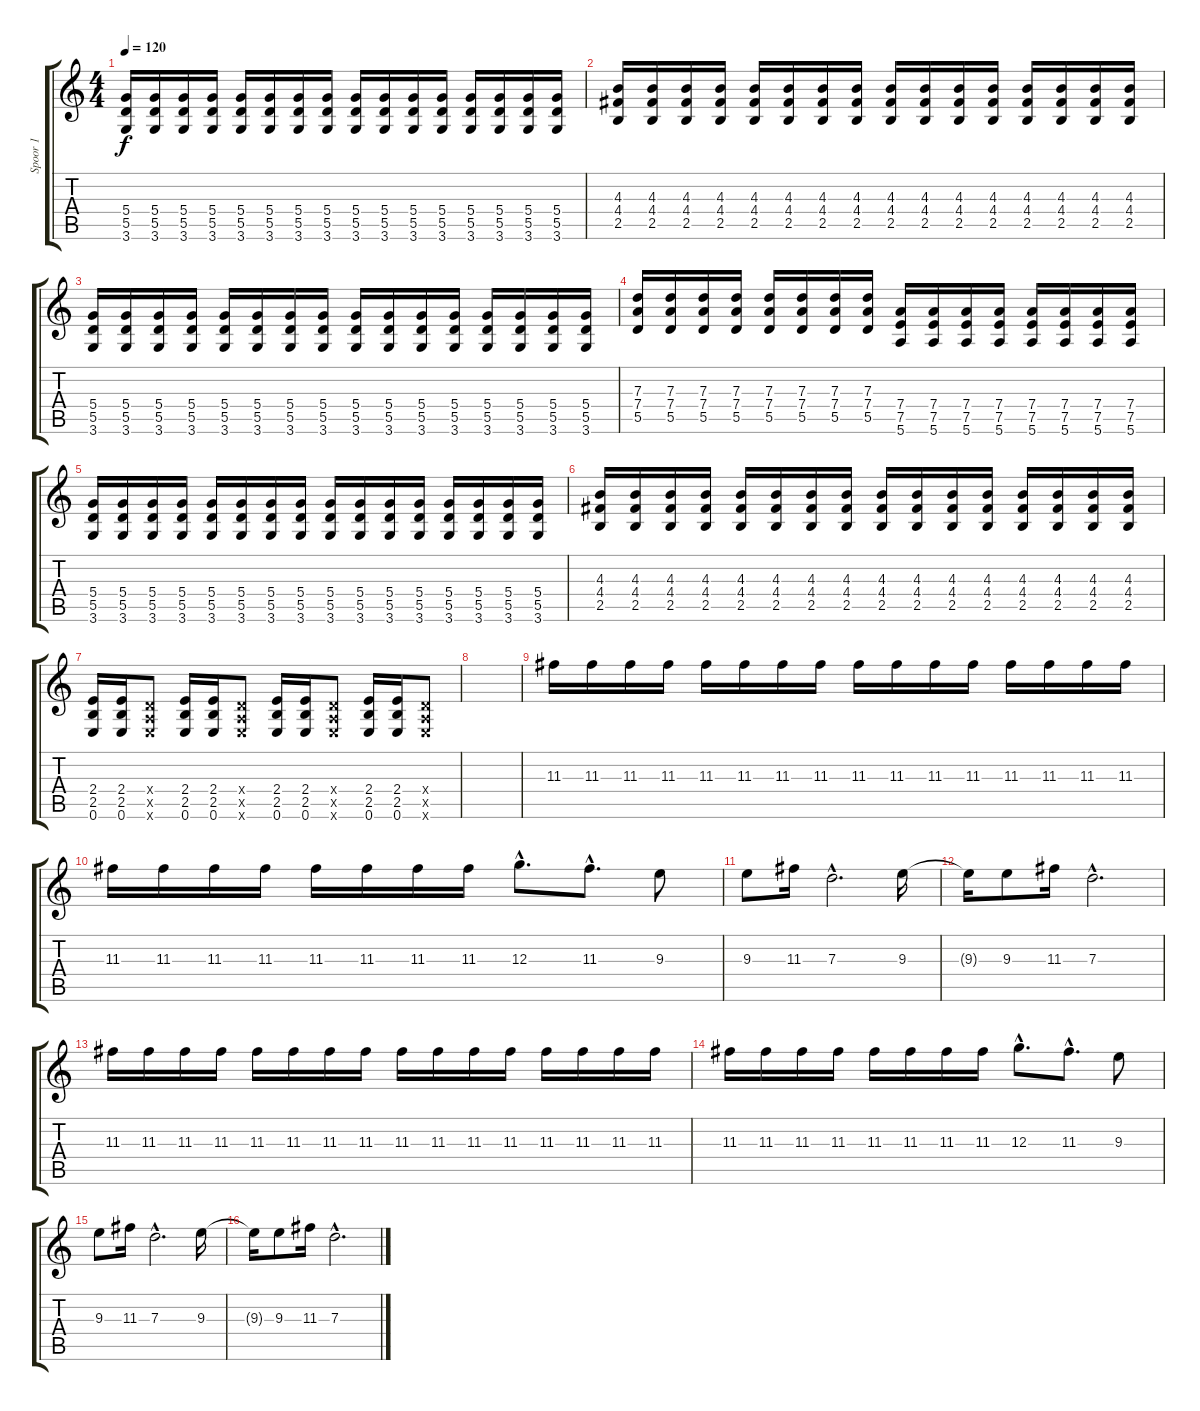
\track ("Spoor 1" "Spoor 1") {instrument distortionguitar}
\staff {score tabs}
\tuning (E4 B3 G3 D3 A2 E2) {hide}
\ts (4 4)
\tempo 120
\clef g2
\ks c
(5.4 5.5 3.6).16{dy f instrument distortionguitar} (5.4 5.5 3.6).16 (5.4 5.5 3.6).16 (5.4 5.5 3.6).16 (5.4 5.5 3.6).16 (5.4 5.5 3.6).16 (5.4 5.5 3.6).16 (5.4 5.5 3.6).16 (5.4 5.5 3.6).16 (5.4 5.5 3.6).16 (5.4 5.5 3.6).16 (5.4 5.5 3.6).16 (5.4 5.5 3.6).16 (5.4 5.5 3.6).16 (5.4 5.5 3.6).16 (5.4 5.5 3.6).16 |
(4.3 4.4 2.5).16 (4.3 4.4 2.5).16 (4.3 4.4 2.5).16 (4.3 4.4 2.5).16 (4.3 4.4 2.5).16 (4.3 4.4 2.5).16 (4.3 4.4 2.5).16 (4.3 4.4 2.5).16 (4.3 4.4 2.5).16 (4.3 4.4 2.5).16 (4.3 4.4 2.5).16 (4.3 4.4 2.5).16 (4.3 4.4 2.5).16 (4.3 4.4 2.5).16 (4.3 4.4 2.5).16 (4.3 4.4 2.5).16 |
(5.4 5.5 3.6).16 (5.4 5.5 3.6).16 (5.4 5.5 3.6).16 (5.4 5.5 3.6).16 (5.4 5.5 3.6).16 (5.4 5.5 3.6).16 (5.4 5.5 3.6).16 (5.4 5.5 3.6).16 (5.4 5.5 3.6).16 (5.4 5.5 3.6).16 (5.4 5.5 3.6).16 (5.4 5.5 3.6).16 (5.4 5.5 3.6).16 (5.4 5.5 3.6).16 (5.4 5.5 3.6).16 (5.4 5.5 3.6).16 |
(7.3 7.4 5.5).16 (7.3 7.4 5.5).16 (7.3 7.4 5.5).16 (7.3 7.4 5.5).16 (7.3 7.4 5.5).16 (7.3 7.4 5.5).16 (7.3 7.4 5.5).16 (7.3 7.4 5.5).16 (7.4 7.5 5.6).16 (7.4 7.5 5.6).16 (7.4 7.5 5.6).16 (7.4 7.5 5.6).16 (7.4 7.5 5.6).16 (7.4 7.5 5.6).16 (7.4 7.5 5.6).16 (7.4 7.5 5.6).16 |
(5.4 5.5 3.6).16 (5.4 5.5 3.6).16 (5.4 5.5 3.6).16 (5.4 5.5 3.6).16 (5.4 5.5 3.6).16 (5.4 5.5 3.6).16 (5.4 5.5 3.6).16 (5.4 5.5 3.6).16 (5.4 5.5 3.6).16 (5.4 5.5 3.6).16 (5.4 5.5 3.6).16 (5.4 5.5 3.6).16 (5.4 5.5 3.6).16 (5.4 5.5 3.6).16 (5.4 5.5 3.6).16 (5.4 5.5 3.6).16 |
(4.3 4.4 2.5).16 (4.3 4.4 2.5).16 (4.3 4.4 2.5).16 (4.3 4.4 2.5).16 (4.3 4.4 2.5).16 (4.3 4.4 2.5).16 (4.3 4.4 2.5).16 (4.3 4.4 2.5).16 (4.3 4.4 2.5).16 (4.3 4.4 2.5).16 (4.3 4.4 2.5).16 (4.3 4.4 2.5).16 (4.3 4.4 2.5).16 (4.3 4.4 2.5).16 (4.3 4.4 2.5).16 (4.3 4.4 2.5).16 |
(2.4 2.5 0.6).16 (2.4 2.5 0.6).16 (0.4{x} 0.5{x} 0.6{x}).8 (2.4 2.5 0.6).16 (2.4 2.5 0.6).16 (0.4{x} 0.5{x} 0.6{x}).8 (2.4 2.5 0.6).16 (2.4 2.5 0.6).16 (0.4{x} 0.5{x} 0.6{x}).8 (2.4 2.5 0.6).16 (2.4 2.5 0.6).16 (0.4{x} 0.5{x} 0.6{x}).8 |
|
11.3.16 11.3.16 11.3.16 11.3.16 11.3.16 11.3.16 11.3.16 11.3.16 11.3.16 11.3.16 11.3.16 11.3.16 11.3.16 11.3.16 11.3.16 11.3.16 |
11.3.16 11.3.16 11.3.16 11.3.16 11.3.16 11.3.16 11.3.16 11.3.16 12.3{hac}.8{d} 11.3{hac}.8{d} 9.3.8 |
9.3.8 11.3.16 7.3{hac}.2{d} 9.3.16 |
9.3{t}.16 9.3.8 11.3.16 7.3{hac}.2{d} |
11.3.16 11.3.16 11.3.16 11.3.16 11.3.16 11.3.16 11.3.16 11.3.16 11.3.16 11.3.16 11.3.16 11.3.16 11.3.16 11.3.16 11.3.16 11.3.16 |
11.3.16 11.3.16 11.3.16 11.3.16 11.3.16 11.3.16 11.3.16 11.3.16 12.3{hac}.8{d} 11.3{hac}.8{d} 9.3.8 |
9.3.8 11.3.16 7.3{hac}.2{d} 9.3.16 |
9.3{t}.16 9.3.8 11.3.16 7.3{hac}.2{d}
